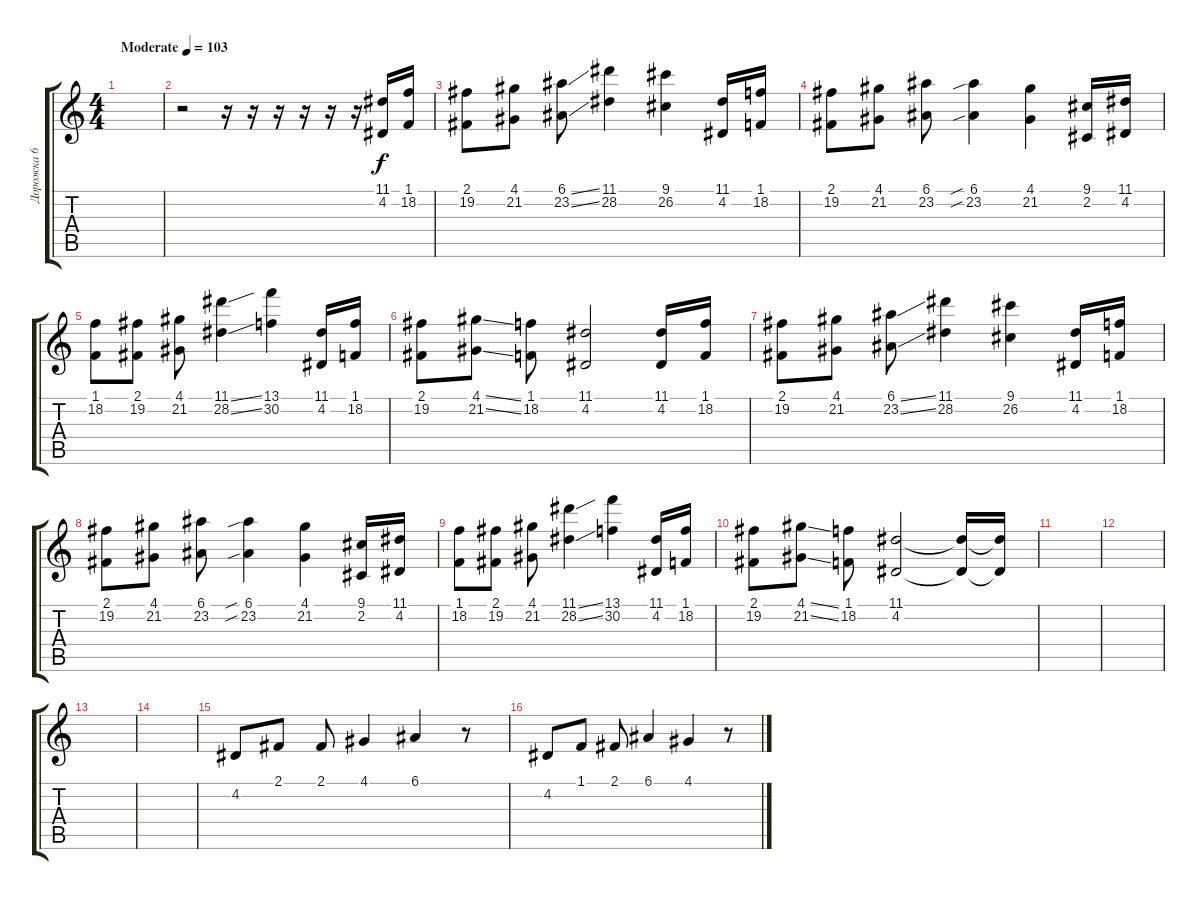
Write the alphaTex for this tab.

\track ("Дорожка 6" "Дорожка 6") {instrument panflute}
\staff {score tabs}
\tuning (E4 B3 G3 D3 A2 E2) {hide}
\ts (4 4)
\tempo (103 "Moderate")
\clef g2
\ks c
|
r.2 r.16 r.16 r.16 r.16 r.16 r.16 (11.1 4.2).16 (1.1 18.2).16 |
(2.1 19.2).8 (4.1 21.2).8 (6.1{ss} 23.2{ss}).8 (11.1 28.2).4 (9.1 26.2).4 (11.1 4.2).16 (1.1 18.2).16 |
(2.1 19.2).8 (4.1 21.2).8 (6.1 23.2).8 (6.1{sib} 23.2{sib}).4 (4.1 21.2).4 (9.1 2.2).16 (11.1 4.2).16 |
(1.1 18.2).8 (2.1 19.2).8 (4.1 21.2).8 (11.1{ss} 28.2{ss}).4 (13.1 30.2).4 (11.1 4.2).16 (1.1 18.2).16 |
(2.1 19.2).8 (4.1{ss} 21.2{ss}).8 (1.1 18.2).8 (11.1 4.2).2 (11.1 4.2).16 (1.1 18.2).16 |
(2.1 19.2).8 (4.1 21.2).8 (6.1{ss} 23.2{ss}).8 (11.1 28.2).4 (9.1 26.2).4 (11.1 4.2).16 (1.1 18.2).16 |
(2.1 19.2).8 (4.1 21.2).8 (6.1 23.2).8 (6.1{sib} 23.2{sib}).4 (4.1 21.2).4 (9.1 2.2).16 (11.1 4.2).16 |
(1.1 18.2).8 (2.1 19.2).8 (4.1 21.2).8 (11.1{ss} 28.2{ss}).4 (13.1 30.2).4 (11.1 4.2).16 (1.1 18.2).16 |
(2.1 19.2).8 (4.1{ss} 21.2{ss}).8 (1.1 18.2).8 (11.1 4.2).2 (11.1{t} 4.2{t}).16 (11.1{t} 4.2{t}).16 |
|
|
|
|
4.2.8 2.1.8 2.1.8 4.1.4 6.1.4 r.8 |
4.2.8 1.1.8 2.1.8 6.1.4 4.1.4 r.8
